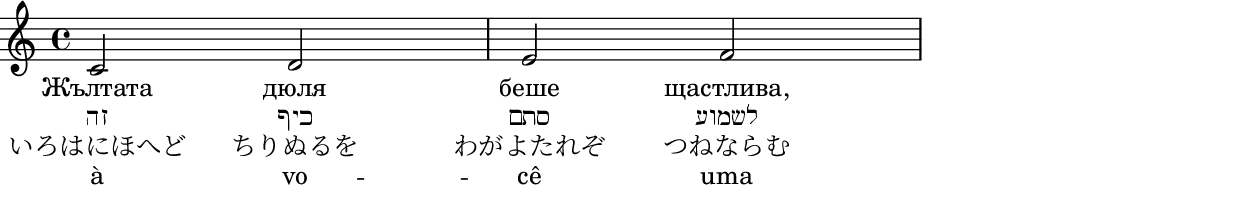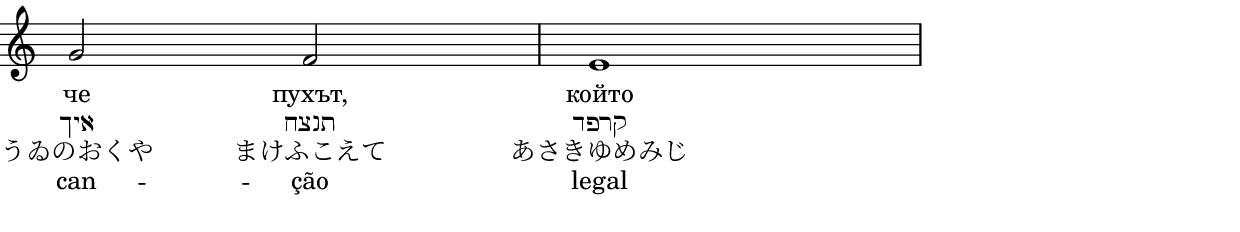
%% Generated by lilypond-book.py
%% Options: [exampleindent=10.16\mm,indent=0\mm,line-width=160\mm]
\include "lilypond-book-preamble.ly"


% ****************************************************************
% Start cut-&-pastable-section
% ****************************************************************



\paper {
  indent = 0\mm
  line-width = 160\mm
  % offset the left padding, also add 1mm as lilypond creates cropped
  % images with a little space on the right
  line-width = #(- line-width (* mm  3.000000) (* mm 1))
}

\layout {
  
}





% ****************************************************************
% ly snippet:
% ****************************************************************
\sourcefilename "utf-8.ly"
\sourcefileline 0
%% DO NOT EDIT this file manually; it is automatically
%% generated from LSR http://lsr.dsi.unimi.it
%% Make any changes in LSR itself, or in Documentation/snippets/new/ ,
%% and then run scripts/auxiliar/makelsr.py
%%
%% This file is in the public domain.
\version "2.16.0"

\header {
%% Translation of GIT committish: 26a079ca2393d053315ef8dbef626c897dc9645a
  texidoces = "
Se pueden usar varios sistemas de escritura para textos (como títulos
o la letra de las canciones) si se introducen en la codificación
UTF-8, y utilizando un motor basado en Pango.  Dependiendo de las
tipografías instaladas, este fragmento compone textos en Búlgaro
(cirílico), hebreo, japonés y portugués.

"
  doctitlees = "UTF-8"

%% Translation of GIT committish: 4d1502a7f3c7929e30da8f35a1d177b19eb34f89
  texidocfr = "
Différents éléments textuels peuvent s'ajouter à la notation, comme des
titres ou des paroles, dès lors qu'ils sont encodés en UTF-8, grâce à un
moteur de rendu reposant sur Pango. Selon les fontes disponibles
devraient apparaître quatre lignes de texte : en bulgare (en
cyrillique), en hébreux, en japonais et en portugais.

"
  doctitlefr = "UTF-8"

  lsrtags = "text"

  texidoc = "
Various scripts may be used for texts (like titles and lyrics) by
entering them in UTF-8 encoding, and using a Pango based backend.
Depending on the fonts installed, this fragment will render Bulgarian
(Cyrillic), Hebrew, Japanese and Portuguese.

"
  doctitle = "UTF-8"
} % begin verbatim

% end verbatim - this comment is a hack to prevent texinfo.tex
% from choking on non-European UTF-8 subsets

%% Edit this file using a Unicode aware editor, such as GVIM, GEDIT, Emacs

%{

You may have to install additional fonts.

Red Hat Fedora

    taipeifonts fonts-xorg-truetype ttfonts-ja fonts-arabic \
   ttfonts-zh_CN fonts-ja fonts-hebrew

Debian GNU/Linux

   apt-get install emacs-intl-fonts xfonts-intl-.* \
  ttf-kochi-gothic ttf-kochi-mincho \
  xfonts-bolkhov-75dpi xfonts-cronyx-100dpi xfonts-cronyx-75dpi
%}

% Cyrillic font
bulgarian = \lyricmode {
  Жълтата дюля беше щастлива, че пухът, който цъфна, замръзна като гьон.
}

hebrew = \lyricmode {
  זה כיף סתם לשמוע איך תנצח קרפד עץ טוב בגן.
}

japanese = \lyricmode {
  いろはにほへど ちりぬるを
  わがよたれぞ  つねならむ
  うゐのおくや  まけふこえて
  あさきゆめみじ ゑひもせず
}

% "a legal song to you"
portuguese = \lyricmode {
  à vo -- cê uma can -- ção legal
}

\relative c' {
  c2 d
  e2 f
  g2 f
  e1
}
\addlyrics { \bulgarian }
\addlyrics { \hebrew }
\addlyrics { \japanese }
\addlyrics { \portuguese }



% ****************************************************************
% end ly snippet
% ****************************************************************
